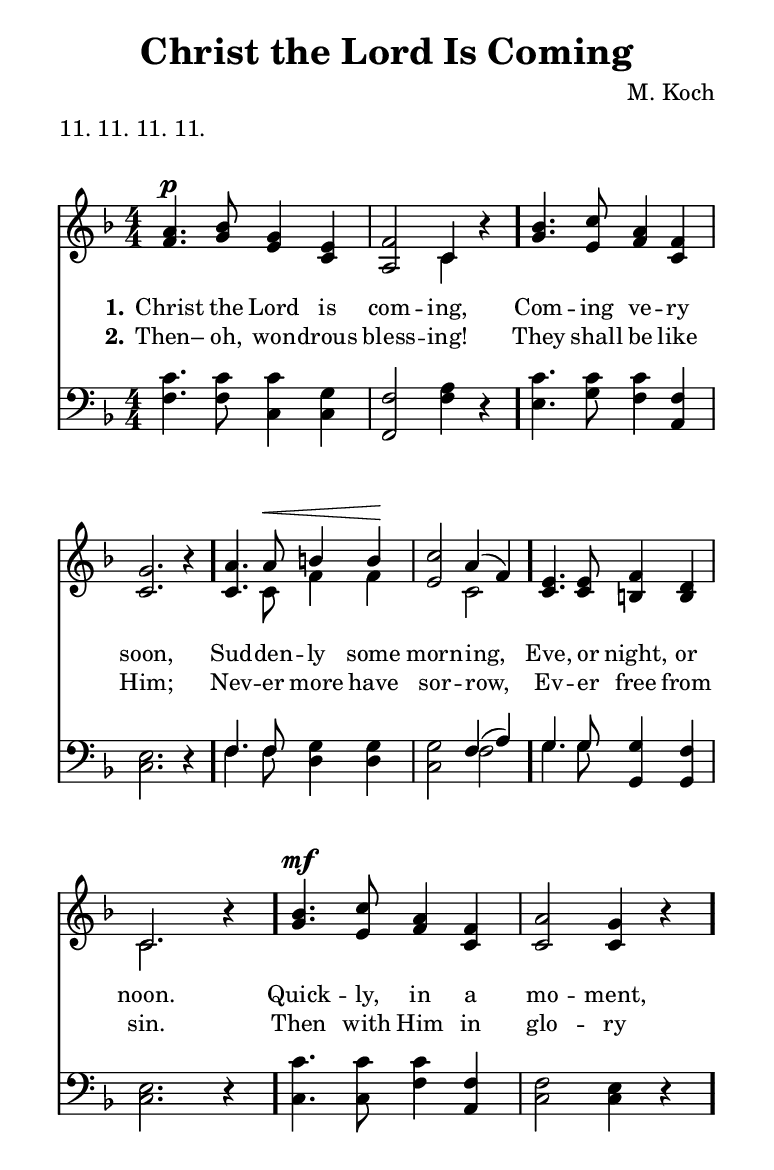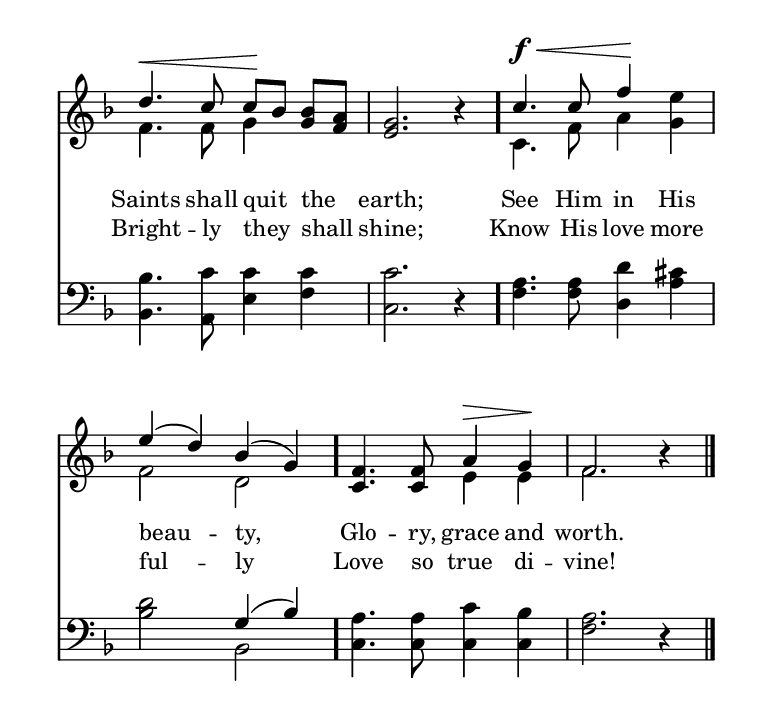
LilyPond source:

\include "common/global.ily"
\paper {
  \include "common/paper.ily"
  system-count = #(cond (is-eogsized 4) (#t #f))
}

\header{
  hymnnumber = "157"
  title = "Christ the Lord Is Coming"
  tunename = ""
  meter = "11. 11. 11. 11."
  poet = ""
  composer = "M. Koch"
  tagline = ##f
}

global = {
  \include "common/overrides.ily"
  \override Staff.TimeSignature.style = #'numbered % original has `c`
  \time 4/4
  \override Score.MetronomeMark.transparent = ##t % hide all fermata changes too
  \tempo 4=80
  \key f \major
  \autoBeamOff
}

notesSoprano = {
\global
\relative c'' {

  a4.^\p bes8 g4 e | f2 c4 r4 |
  bes'4. c8 a4 f | g2. r4 |
  a4. a8^\< b4 b\! | c2 a4( f) |
  e4. e8 f4 d | c2. r4 |

  bes'4.^\mf c8 a4 f | a2 g4 r4 |
  d'4.^\< c8 c8\![ bes] bes[ a] | g2. r4 |
  c4.^\f^\< c8 f4\! e | e( d) bes( g) |
  f4. f8 a4^\> g\! | f2. r4 |

  \bar "|."

}
}

notesAlto = {
\global
\relative e' {

  f4. g8 e4 c | a2 c4 r4 |
  g'4. e8 f4 c | c2. r4 |
  c4. c8 f4 f | e2 c |
  c4. c8 b4 b | c2. r4 |

  g'4. e8 f4 c | c2 c4 r4 |
  f4. f8 g4 g8[ f] | e2. r4 |
  c4. f8 a4 g | f2 d |
  c4. c8 e4 e | f2. r4 |

}
}

notesTenor = {
\global
\relative a {

  c4. c8 c4 g | f2 a4 r4 |
  c4. c8 c4 f, | e2. r4 |
  f4. f8 g4 g | g2 f4( a) |
  g4. g8 g4 f | e2. r4 |

  c'4. c8 c4 f, | f2 e4 r4 |
  bes'4. c8 c4 c | c2. r4 |
  a4. a8 d4 cis | d2 g,4( bes) |
  a4. a8 c4 bes | a2. r4 |

}
}

notesBass = {
\global
\relative f {

  f4. f8 c4 c | f,2 f'4 r4 |
  e4. g8 f4 a, | c2. r4 |
  f4. f8 d4 d | c2 f |
  g4. g8 g,4 g | c2. r4 |

  c4. c8 f4 a, | c2 c4 r4 |
  bes4. a8 e'4 f | c2. r4 |
  f4. f8 d4 a' | bes2 bes, |
  c4. c8 c4 c | f2. r4 |

}
}

wordsA = \lyricmode {
\set stanza = "1."

Christ the Lord is com -- ing, \bar "."
Com -- ing ve -- ry soon, \bar "."
Sud -- den -- ly some morn -- ing, \bar "."
Eve, or night, or noon. \bar "."
Quick -- ly, in a mo -- ment, \bar "."
Saints shall quit the earth; \bar "."
See Him in His beau -- ty, \bar "."
Glo -- ry, grace and worth. \bar "."

}

wordsB = \lyricmode {
\set stanza = "2."

Then– oh, won -- drous bless -- ing!
They shall be like Him;
Nev -- er more have sor -- row,
Ev -- er free from sin.
Then with Him in glo -- ry
Bright -- ly they shall shine;
Know His love more ful -- ly
Love so true di -- vine!

}

\score {
  \context ChoirStaff <<
    \context Staff = upper <<
      \set Staff.autoBeaming = ##f
      \set ChoirStaff.systemStartDelimiter = #'SystemStartBar
      \set ChoirStaff.printPartCombineTexts = ##f
      \partcombine #'(2 . 9) \notesSoprano \notesAlto
      \context NullVoice = sopranos { \voiceOne << \notesSoprano >> }
      \context NullVoice = altos { \voiceTwo << \notesAlto >> }
      \context Lyrics = one   \lyricsto sopranos \wordsA
      \context Lyrics = two   \lyricsto sopranos \wordsB
    >>
    \context Staff = men <<
      \set Staff.autoBeaming = ##f
      \clef bass
      \set ChoirStaff.printPartCombineTexts = ##f
      \partcombine #'(2 . 9) \notesTenor \notesBass
      \context NullVoice = tenors { \voiceOne << \notesTenor >> }
      \context NullVoice = basses { \voiceTwo << \notesBass >> }
    >>
  >>
  \layout {
    \include "common/layout.ily"
  }
  \midi{
    \include "common/midi.ily"
  }
}

\version "2.19.49"  % necessary for upgrading to future LilyPond versions.

% vi:set et ts=2 sw=2 ai nocindent syntax=lilypond:
